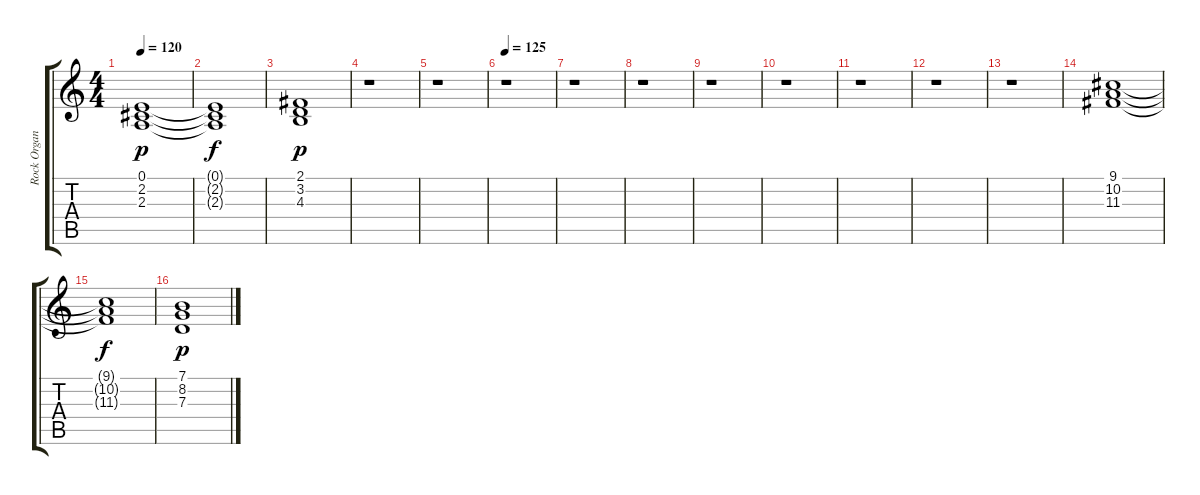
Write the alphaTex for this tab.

\track ("Rock Organ" "Rock Organ") {instrument drawbarorgan}
\staff {score tabs}
\tuning (E4 B3 G3 D3 A2 E2) {hide}
\ts (4 4)
\tempo 120
\clef g2
\ks c
(0.1 2.2 2.3).1{dy p} |
(0.1{t} 2.2{t} 2.3{t}).1{dy f} |
(2.1 3.2 4.3).1{dy p} |
r.1 |
r.1 |
\tempo 125
r.1 |
r.1 |
r.1 |
r.1 |
r.1 |
r.1 |
r.1 |
r.1 |
(9.1 10.2 11.3).1 |
(9.1{t} 10.2{t} 11.3{t}).1{dy f} |
(7.1 8.2 7.3).1{dy p}
